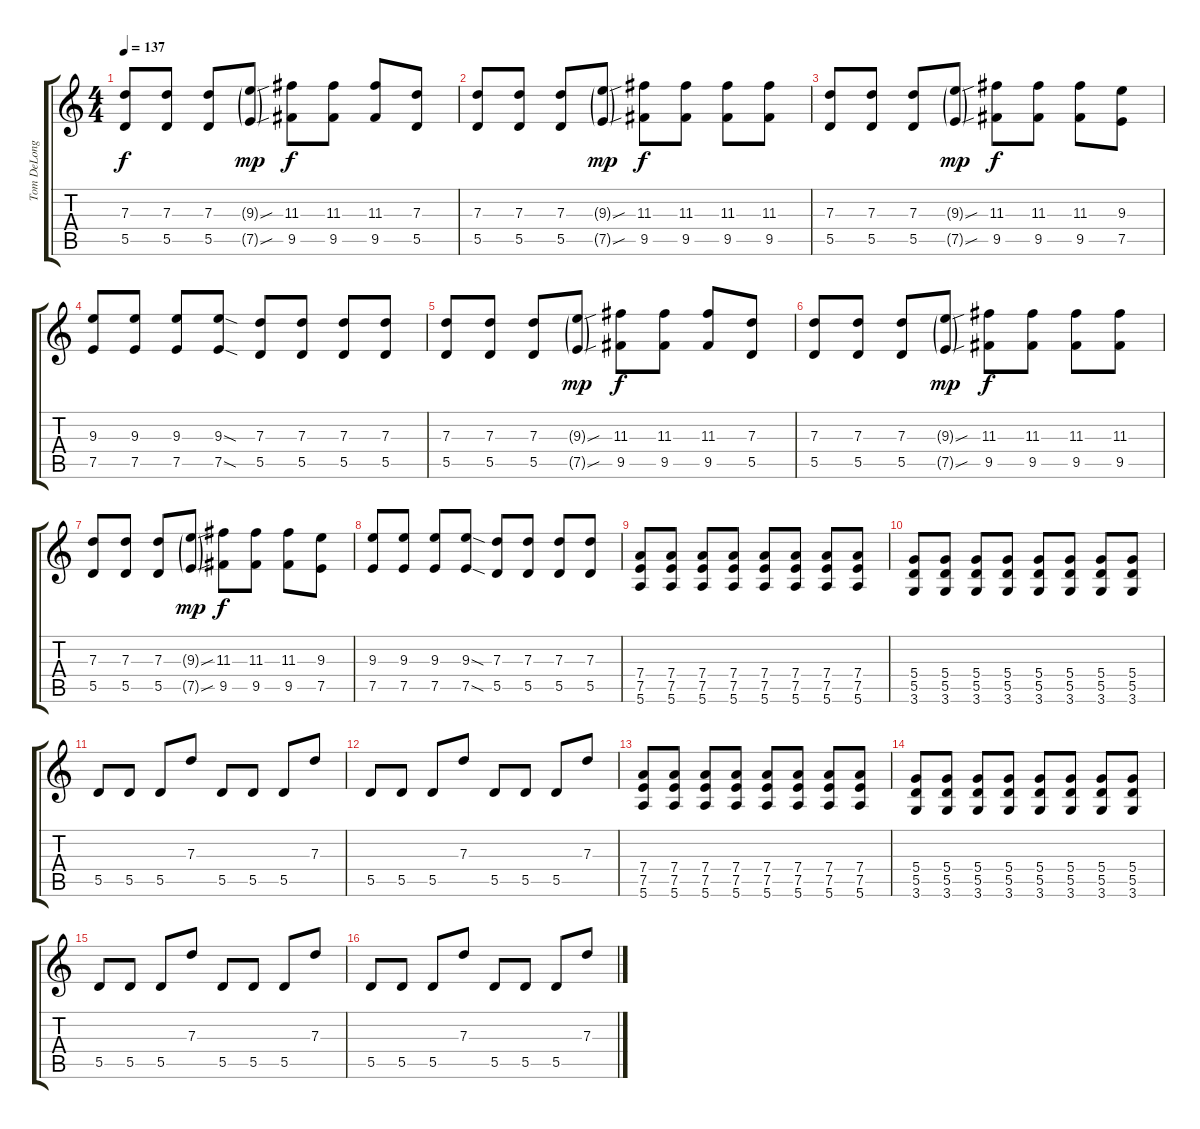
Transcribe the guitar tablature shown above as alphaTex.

\track ("Tom DeLonge Main" "Tom DeLong") {instrument distortionguitar}
\staff {score tabs}
\tuning (E4 B3 G3 D3 A2 E2) {hide}
\ts (4 4)
\tempo 137
\clef g2
\ks c
(7.3 5.5).8{dy f} (7.3 5.5).8 (7.3 5.5).8 (9.3{sou g} 7.5{sou g}).8{dy mp} (11.3 9.5).8{dy f} (11.3 9.5).8 (11.3 9.5).8 (7.3 5.5).8 |
(7.3 5.5).8 (7.3 5.5).8 (7.3 5.5).8 (9.3{sou g} 7.5{sou g}).8{dy mp} (11.3 9.5).8{dy f} (11.3 9.5).8 (11.3 9.5).8 (11.3 9.5).8 |
(7.3 5.5).8 (7.3 5.5).8 (7.3 5.5).8 (9.3{sou g} 7.5{sou g}).8{dy mp} (11.3 9.5).8{dy f} (11.3 9.5).8 (11.3 9.5).8 (9.3 7.5).8 |
(9.3 7.5).8 (9.3 7.5).8 (9.3 7.5).8 (9.3{sod} 7.5{sod}).8 (7.3 5.5).8 (7.3 5.5).8 (7.3 5.5).8 (7.3 5.5).8 |
(7.3 5.5).8 (7.3 5.5).8 (7.3 5.5).8 (9.3{sou g} 7.5{sou g}).8{dy mp} (11.3 9.5).8{dy f} (11.3 9.5).8 (11.3 9.5).8 (7.3 5.5).8 |
(7.3 5.5).8 (7.3 5.5).8 (7.3 5.5).8 (9.3{sou g} 7.5{sou g}).8{dy mp} (11.3 9.5).8{dy f} (11.3 9.5).8 (11.3 9.5).8 (11.3 9.5).8 |
(7.3 5.5).8 (7.3 5.5).8 (7.3 5.5).8 (9.3{sou g} 7.5{sou g}).8{dy mp} (11.3 9.5).8{dy f} (11.3 9.5).8 (11.3 9.5).8 (9.3 7.5).8 |
(9.3 7.5).8 (9.3 7.5).8 (9.3 7.5).8 (9.3{sod} 7.5{sod}).8 (7.3 5.5).8 (7.3 5.5).8 (7.3 5.5).8 (7.3 5.5).8 |
(7.4 7.5 5.6).8 (7.4 7.5 5.6).8 (7.4 7.5 5.6).8 (7.4 7.5 5.6).8 (7.4 7.5 5.6).8 (7.4 7.5 5.6).8 (7.4 7.5 5.6).8 (7.4 7.5 5.6).8 |
(5.4 5.5 3.6).8 (5.4 5.5 3.6).8 (5.4 5.5 3.6).8 (5.4 5.5 3.6).8 (5.4 5.5 3.6).8 (5.4 5.5 3.6).8 (5.4 5.5 3.6).8 (5.4 5.5 3.6).8 |
5.5.8 5.5.8 5.5.8 7.3.8 5.5.8 5.5.8 5.5.8 7.3.8 |
5.5.8 5.5.8 5.5.8 7.3.8 5.5.8 5.5.8 5.5.8 7.3.8 |
(7.4 7.5 5.6).8 (7.4 7.5 5.6).8 (7.4 7.5 5.6).8 (7.4 7.5 5.6).8 (7.4 7.5 5.6).8 (7.4 7.5 5.6).8 (7.4 7.5 5.6).8 (7.4 7.5 5.6).8 |
(5.4 5.5 3.6).8 (5.4 5.5 3.6).8 (5.4 5.5 3.6).8 (5.4 5.5 3.6).8 (5.4 5.5 3.6).8 (5.4 5.5 3.6).8 (5.4 5.5 3.6).8 (5.4 5.5 3.6).8 |
5.5.8 5.5.8 5.5.8 7.3.8 5.5.8 5.5.8 5.5.8 7.3.8 |
5.5.8 5.5.8 5.5.8 7.3.8 5.5.8 5.5.8 5.5.8 7.3.8
